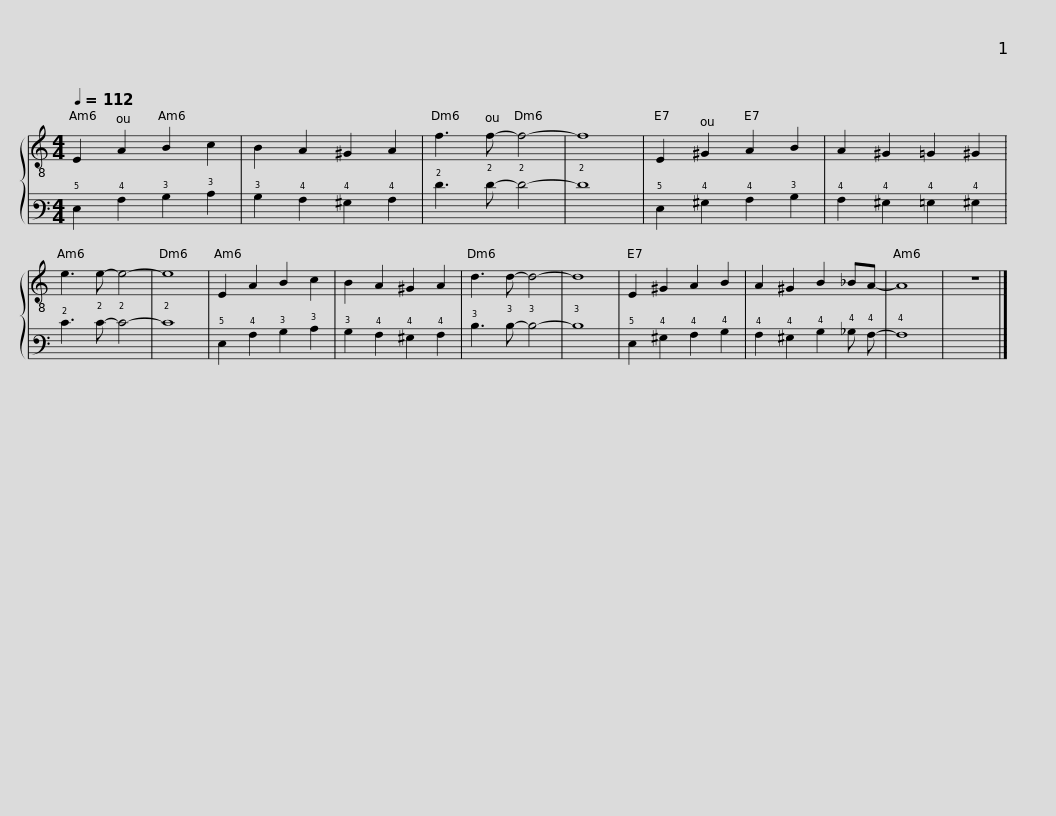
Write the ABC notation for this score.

X:1
%%score { 1 | 2 }
L:1/8
Q:1/4=112
M:4/4
I:linebreak $
K:C
V:1 treble-8
V:2 tab stafflines=6 strings="E2,A2,D3,G3,B3,E4 nostems "
V:1
 E2 A2 B2 c2 | B2 A2 ^G2 A2 | f3 f- f4- | f8 |$ E2 ^G2 A2 B2 | %5
 A2 ^G2 =G2 ^G2 | e3 e- e4- | e8 |$ E2 A2 B2 c2 | B2 A2 ^G2 A2 | %10
 d3 d- d4- | d8 |$ E2 ^G2 A2 B2 | A2 ^G2 B2 _BA- | A8 | %15
 z8 |] %16
V:2
 !5!E,2 !4!A,2 !3!B,2 !3!C2 | !3!B,2 !4!A,2 !4!^G,2 !4!A,2 | !2!F3 !2!F- !2!F4- | !2!F8 |$ !5!E,2 !4!^G,2 !4!A,2 !3!B,2 | %5
 !4!A,2 !4!^G,2 !4!=G,2 !4!^G,2 | !2!E3 !2!E- !2!E4- | !2!E8 |$ !5!E,2 !4!A,2 !3!B,2 !3!C2 | !3!B,2 !4!A,2 !4!^G,2 !4!A,2 | %10
 !3!D3 !3!D- !3!D4- | !3!D8 |$ !5!E,2 !4!^G,2 !4!A,2 !4!B,2 | !4!A,2 !4!^G,2 !4!B,2 !4!_B, !4!A,- | !4!A,8 | %15
 x8 |] %16
